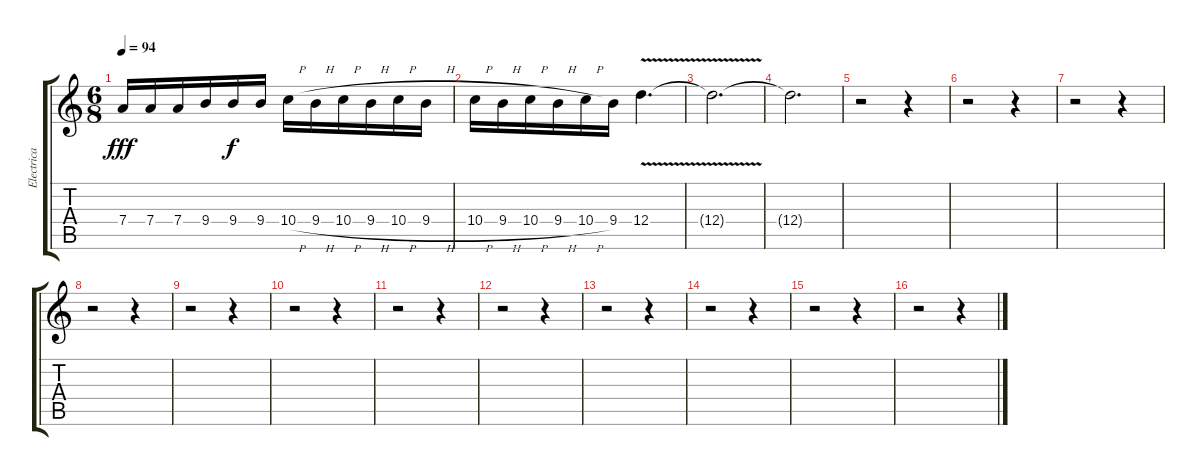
\track ("Electrica 2" "Electrica ") {instrument overdrivenguitar}
\staff {score tabs}
\tuning (E4 B3 G3 D3 A2 E2) {hide}
\ts (6 8)
\tempo 94
\clef g2
\ks c
7.4.16{dy fff} 7.4.16 7.4.16 9.4.16 9.4.16{dy f} 9.4.16 10.4{h}.16 9.4{h}.16 10.4{h}.16 9.4{h}.16 10.4{h}.16 9.4{h}.16 |
10.4{h}.16 9.4{h}.16 10.4{h}.16 9.4{h}.16 10.4{h}.16 9.4.16 12.4{v}.4{d} |
12.4{t}.2{d} |
12.4{t}.2{d} |
r.2 r.4 |
r.2 r.4 |
r.2 r.4 |
r.2 r.4 |
r.2 r.4 |
r.2 r.4 |
r.2 r.4 |
r.2 r.4 |
r.2 r.4 |
r.2 r.4 |
r.2 r.4 |
r.2 r.4
